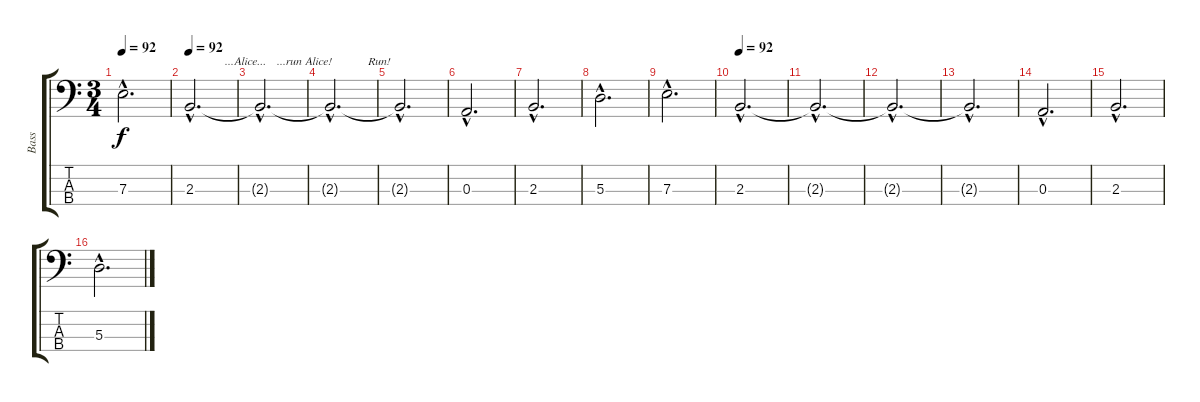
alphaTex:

\track ("Bass" "Bass") {instrument electricbasspick}
\staff {score tabs}
\tuning (G2 D2 A1 D1) {hide}
\ts (3 4)
\tempo 92
\clef f4
\ks c
7.3{hac}.2{d txt "                                  ...Alice..." dy f} |
\tempo 92
2.3{hac}.2{d txt "                             ...run Alice!"} |
2.3{hac t}.2{d txt "                                    Run!"} |
2.3{hac t}.2{d} |
2.3{hac t}.2{d} |
0.3{hac}.2{d} |
2.3{hac}.2{d} |
5.3{hac}.2{d} |
7.3{hac}.2{d} |
\tempo 92
2.3{hac}.2{d} |
2.3{hac t}.2{d} |
2.3{hac t}.2{d} |
2.3{hac t}.2{d} |
0.3{hac}.2{d} |
2.3{hac}.2{d} |
5.3{hac}.2{d txt "                        "}
